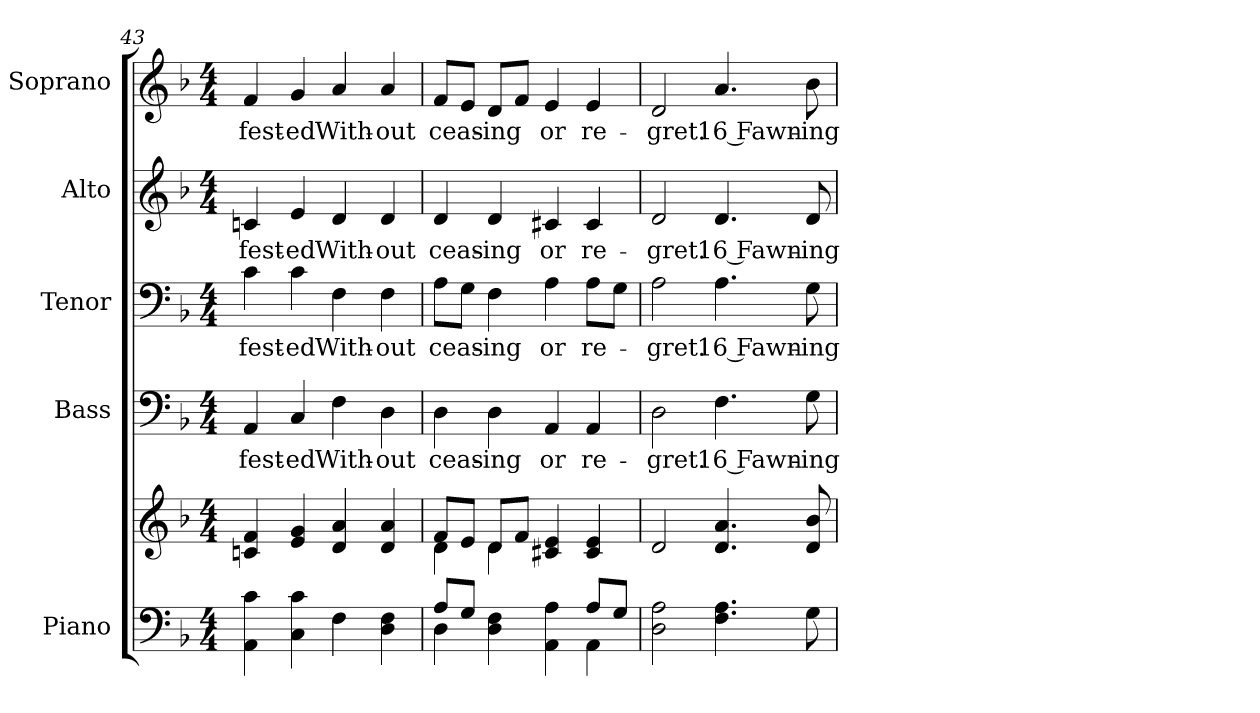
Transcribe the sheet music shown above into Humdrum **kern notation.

**kern	**kern	**kern	**text	**kern	**text	**kern	**text	**kern	**text
*part5	*part5	*part4	*part4	*part3	*part3	*part2	*part2	*part1	*part1
*staff6	*staff5	*staff4	*staff4	*staff3	*staff3	*staff2	*staff2	*staff1	*staff1
*I"Piano	*	*I"Bass	*	*I"Tenor	*	*I"Alto	*	*I"Soprano	*
*I'Pno.	*	*I'B.	*	*I'T.	*	*I'A.	*	*I'S.	*
*clefF4	*clefG2	*clefF4	*	*clefF4	*	*clefG2	*	*clefG2	*
*k[b-]	*k[b-]	*k[b-]	*	*k[b-]	*	*k[b-]	*	*k[b-]	*
*F:	*F:	*F:	*	*F:	*	*F:	*	*F:	*
*M4/4	*M4/4	*M4/4	*	*M4/4	*	*M4/4	*	*M4/4	*
=43	=43	=43	=43	=43	=43	=43	=43	=43	=43
!	!	!	!LO:LY:b:color=#000000	!	!	!	!	!	!
!	!	!	!	!	!LO:LY:b:color=#000000	!	!	!	!
!	!	!	!	!	!	!	!LO:LY:b:color=#000000	!	!
!	!	!	!	!	!	!	!	!	!LO:LY:b:color=#000000
4AAi\ 4ci	4cni/ 4fi	4AAi/	-fest-	4ci\	-fest-	4cni/	-fest-	4fi/	-fest-
!	!	!	!LO:LY:b:color=#000000	!	!	!	!	!	!
!	!	!	!	!	!LO:LY:b:color=#000000	!	!	!	!
!	!	!	!	!	!	!	!LO:LY:b:color=#000000	!	!
!	!	!	!	!	!	!	!	!	!LO:LY:b:color=#000000
4Ci\ 4ci	4ei/ 4gi	4Ci/	-ed	4ci\	-ed	4ei/	-ed	4gi/	-ed
!	!	!	!LO:LY:b:color=#000000	!	!	!	!	!	!
!	!	!	!	!	!LO:LY:b:color=#000000	!	!	!	!
!	!	!	!	!	!	!	!LO:LY:b:color=#000000	!	!
!	!	!	!	!	!	!	!	!	!LO:LY:b:color=#000000
4Fi\	4di/ 4ai	4Fi\	With-	4Fi\	With-	4di/	With-	4ai/	With-
!	!	!	!LO:LY:b:color=#000000	!	!	!	!	!	!
!	!	!	!	!	!LO:LY:b:color=#000000	!	!	!	!
!	!	!	!	!	!	!	!LO:LY:b:color=#000000	!	!
!	!	!	!	!	!	!	!	!	!LO:LY:b:color=#000000
4Di\ 4Fi	4di/ 4ai	4Di\	-out	4Fi\	-out	4di/	-out	4ai/	-out
=44	=44	=44	=44	=44	=44	=44	=44	=44	=44
*^	*^	*	*	*	*	*	*	*	*
!	!	!	!	!	!LO:LY:b:color=#000000	!	!	!	!	!	!
!	!	!	!	!	!	!	!LO:LY:b:color=#000000	!	!	!	!
!	!	!	!	!	!	!	!	!	!LO:LY:b:color=#000000	!	!
!	!	!	!	!	!	!	!	!	!	!	!LO:LY:b:color=#000000
8Ai/L	4Di\	8fi/L	4di\	4Di\	ceas-	8Ai\L	ceas-	4di/	ceas-	8fi/L	ceas-
8Gi/J	.	8ei/J	.	.	.	8Gi\J	.	.	.	8ei/J	.
!	!	!	!	!	!LO:LY:b:color=#000000	!	!	!	!	!	!
!	!	!	!	!	!	!	!LO:LY:b:color=#000000	!	!	!	!
!	!	!	!	!	!	!	!	!	!LO:LY:b:color=#000000	!	!
!	!	!	!	!	!	!	!	!	!	!	!LO:LY:b:color=#000000
4Di\ 4Fi	4ryy	8di/L	4di\	4Di\	-ing	4Fi\	-ing	4di/	-ing	8di/L	-ing
.	.	8fi/J	.	.	.	.	.	.	.	8fi/J	.
!	!	!	!	!	!LO:LY:b:color=#000000	!	!	!	!	!	!
!	!	!	!	!	!	!	!LO:LY:b:color=#000000	!	!	!	!
!	!	!	!	!	!	!	!	!	!LO:LY:b:color=#000000	!	!
!	!	!	!	!	!	!	!	!	!	!	!LO:LY:b:color=#000000
4AAi\ 4Ai	4ryy	4c#Xi/ 4ei	2ryy	4AAi/	or	4Ai\	or	4c#Xi/	or	4ei/	or
!	!	!	!	!	!LO:LY:b:color=#000000	!	!	!	!	!	!
!	!	!	!	!	!	!	!LO:LY:b:color=#000000	!	!	!	!
!	!	!	!	!	!	!	!	!	!LO:LY:b:color=#000000	!	!
!	!	!	!	!	!	!	!	!	!	!	!LO:LY:b:color=#000000
8Ai/L	4AAi\	4c#i/ 4ei	.	4AAi/	re-	8Ai\L	re-	4c#i/	re-	4ei/	re-
8Gi/J	.	.	.	.	.	8Gi\J	.	.	.	.	.
*v	*v	*	*	*	*	*	*	*	*	*	*
*	*v	*v	*	*	*	*	*	*	*	*
=45	=45	=45	=45	=45	=45	=45	=45	=45	=45
!	!	!	!LO:LY:b:color=#000000	!	!	!	!	!	!
!	!	!	!	!	!LO:LY:b:color=#000000	!	!	!	!
!	!	!	!	!	!	!	!LO:LY:b:color=#000000	!	!
!	!	!	!	!	!	!	!	!	!LO:LY:b:color=#000000
2Di\ 2Ai	2di/	2Di\	-gret.	2Ai\	-gret.	2di/	-gret.	2di/	-gret.
!	!	!	!LO:LY:b:color=#000000	!	!	!	!	!	!
!	!	!	!	!	!LO:LY:b:color=#000000	!	!	!	!
!	!	!	!	!	!	!	!LO:LY:b:color=#000000	!	!
!	!	!	!	!	!	!	!	!	!LO:LY:b:color=#000000
4.Fi\ 4.Ai	4.di/ 4.ai	4.Fi\	16 Fawn-	4.Ai\	16 Fawn-	4.di/	16 Fawn-	4.ai/	16 Fawn-
!	!	!	!LO:LY:b:color=#000000	!	!	!	!	!	!
!	!	!	!	!	!LO:LY:b:color=#000000	!	!	!	!
!	!	!	!	!	!	!	!LO:LY:b:color=#000000	!	!
!	!	!	!	!	!	!	!	!	!LO:LY:b:color=#000000
8Gi\	8di/ 8b-i	8Gi\	-ing	8Gi\	-ing	8di/	-ing	8b-i\	-ing
=	=	=	=	=	=	=	=	=	=
*-	*-	*-	*-	*-	*-	*-	*-	*-	*-
